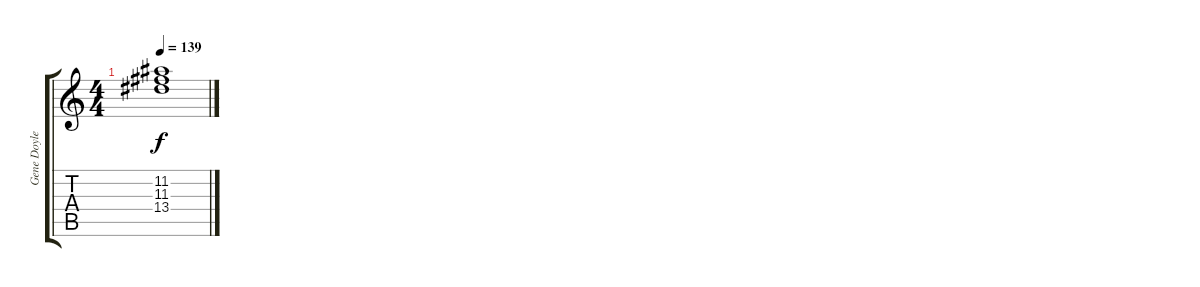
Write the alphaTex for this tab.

\track ("Gene Doyle" "Gene Doyle") {instrument overdrivenguitar}
\staff {score tabs}
\tuning (E4 B3 G3 D3 A2 E2) {hide}
\ts (4 4)
\tempo 139
\clef g2
\ks c
(11.2 11.3 13.4).1{dy f}
